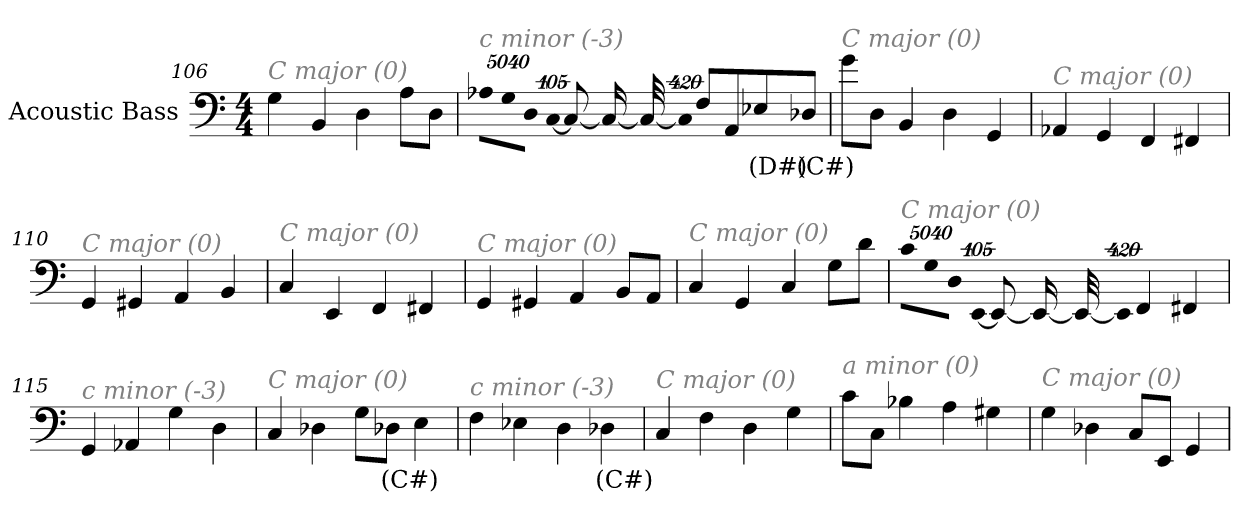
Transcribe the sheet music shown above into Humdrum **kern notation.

**kern	**text
*part1	*part1
*staff1	*staff1
*I"Acoustic Bass	*
*clefF4	*
*ITrd7c12	*
*k[]	*
*C:	*
*M4/4	*
=106	=106
!LO:TX:i:color=#808080:t=C major (0)	!
4GG	.
4BBB	.
4DD	.
8AAL	.
8DDJ	.
=107	=107
!LO:TX:i:color=#808080:t=c minor (-3)	!
!LO:N:vis=8	!
40320%3347AA-XL	.
!LO:N:vis=8	!
40320%3347GG	.
!LO:N:vis=8	!
40320%3347DDJ	.
!LO:N:vis=1024	!
[13440%13CC	.
8CC_	.
16CC_	.
32CC_	.
!LO:N:vis=1024%31	!
13440%407CC]	.
8FFL	.
8AAA	.
8EE-Xi	(D#)
8DD-XiJ	(C#)
=108	=108
!LO:TX:i:color=#808080:t=C major (0)	!
8GL	.
8DDJ	.
4BBB	.
4DD	.
4GGG	.
=109	=109
!LO:TX:i:color=#808080:t=C major (0)	!
4AAA-X	.
4GGG	.
4FFF	.
4FFF#X	.
=110	=110
!LO:TX:i:color=#808080:t=C major (0)	!
4GGG	.
4GGG#X	.
4AAA	.
4BBB	.
=111	=111
!LO:TX:i:color=#808080:t=C major (0)	!
4CC	.
4EEE	.
4FFF	.
4FFF#X	.
=112	=112
!LO:TX:i:color=#808080:t=C major (0)	!
4GGG	.
4GGG#X	.
4AAA	.
8BBBL	.
8AAAJ	.
=113	=113
!LO:TX:i:color=#808080:t=C major (0)	!
4CC	.
4GGG	.
4CC	.
8GGL	.
8DJ	.
=114	=114
!LO:TX:i:color=#808080:t=C major (0)	!
!LO:N:vis=8	!
40320%3347CL	.
!LO:N:vis=8	!
40320%3347GG	.
!LO:N:vis=8	!
40320%3347DDJ	.
!LO:N:vis=1024	!
[13440%13EEE	.
8EEE_	.
16EEE_	.
32EEE_	.
!LO:N:vis=1024%31	!
13440%407EEE]	.
4FFF	.
4FFF#X	.
=115	=115
!LO:TX:i:color=#808080:t=c minor (-3)	!
4GGG	.
4AAA-X	.
4GG	.
4DD	.
=116	=116
!LO:TX:i:color=#808080:t=C major (0)	!
4CC	.
4DD-X	.
8GGL	.
8DD-XiJ	(C#)
4EE	.
=117	=117
!LO:TX:i:color=#808080:t=c minor (-3)	!
4FF	.
4EE-X	.
4DD	.
4DD-Xi	(C#)
=118	=118
!LO:TX:i:color=#808080:t=C major (0)	!
4CC	.
4FF	.
4DD	.
4GG	.
=119	=119
!LO:TX:i:color=#808080:t=a minor (0)	!
8CL	.
8CCJ	.
4BB-X	.
4AA	.
4GG#X	.
=120	=120
!LO:TX:i:color=#808080:t=C major (0)	!
4GG	.
4DD-X	.
8CCL	.
8EEEJ	.
4GGG	.
=	=
*-	*-
